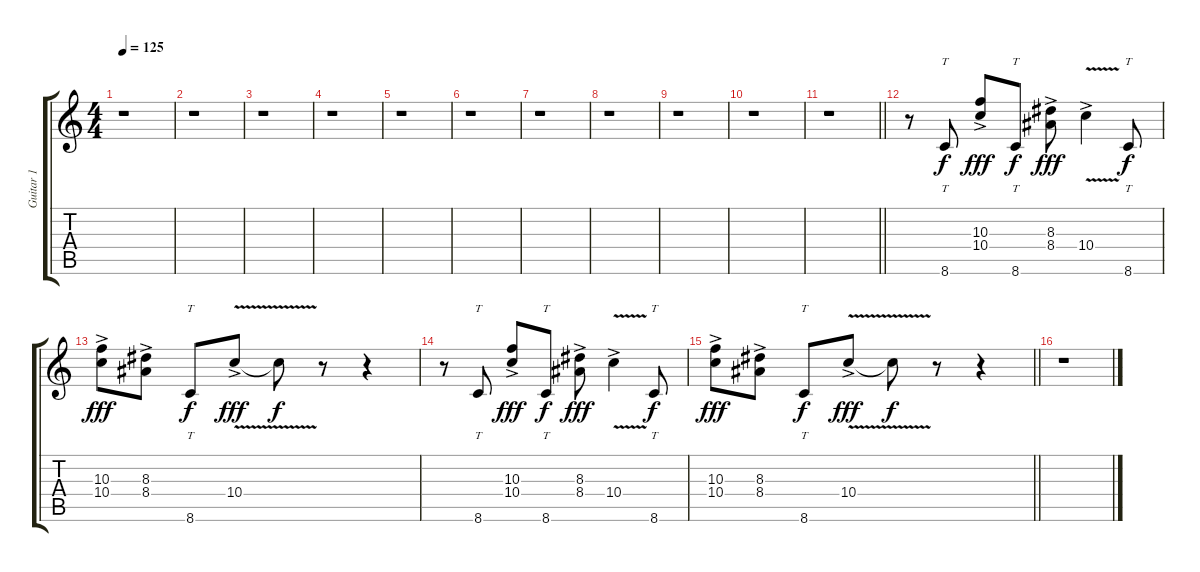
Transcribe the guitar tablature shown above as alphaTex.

\track ("Guitar 1" "Guitar 1") {instrument distortionguitar}
\staff {score tabs}
\tuning (E4 B3 G3 D3 A2 E2) {hide}
\ts (4 4)
\tempo 125
\clef g2
\ks c
r.1{dy f} |
r.1 |
r.1 |
r.1 |
r.1 |
r.1 |
r.1 |
r.1 |
r.1 |
r.1 |
\barLineRight lightlight
r.1 |
r.8 8.6.8{tt} (10.3{ac} 10.4{ac}).8{dy fff} 8.6.8{tt dy f} (8.3{ac} 8.4{ac}).8{dy fff} 10.4{v ac}.4 8.6.8{tt dy f} |
(10.3{ac} 10.4{ac}).8{dy fff} (8.3{ac} 8.4{ac}).8 8.6.8{tt dy f} 10.4{v ac}.8{dy fff} 10.4{t}.8{dy f} r.8 r.4 |
r.8 8.6.8{tt} (10.3{ac} 10.4{ac}).8{dy fff} 8.6.8{tt dy f} (8.3{ac} 8.4{ac}).8{dy fff} 10.4{v ac}.4 8.6.8{tt dy f} |
\barLineRight lightlight
(10.3{ac} 10.4{ac}).8{dy fff} (8.3{ac} 8.4{ac}).8 8.6.8{tt dy f} 10.4{v ac}.8{dy fff} 10.4{t}.8{dy f} r.8 r.4 |
r.1
